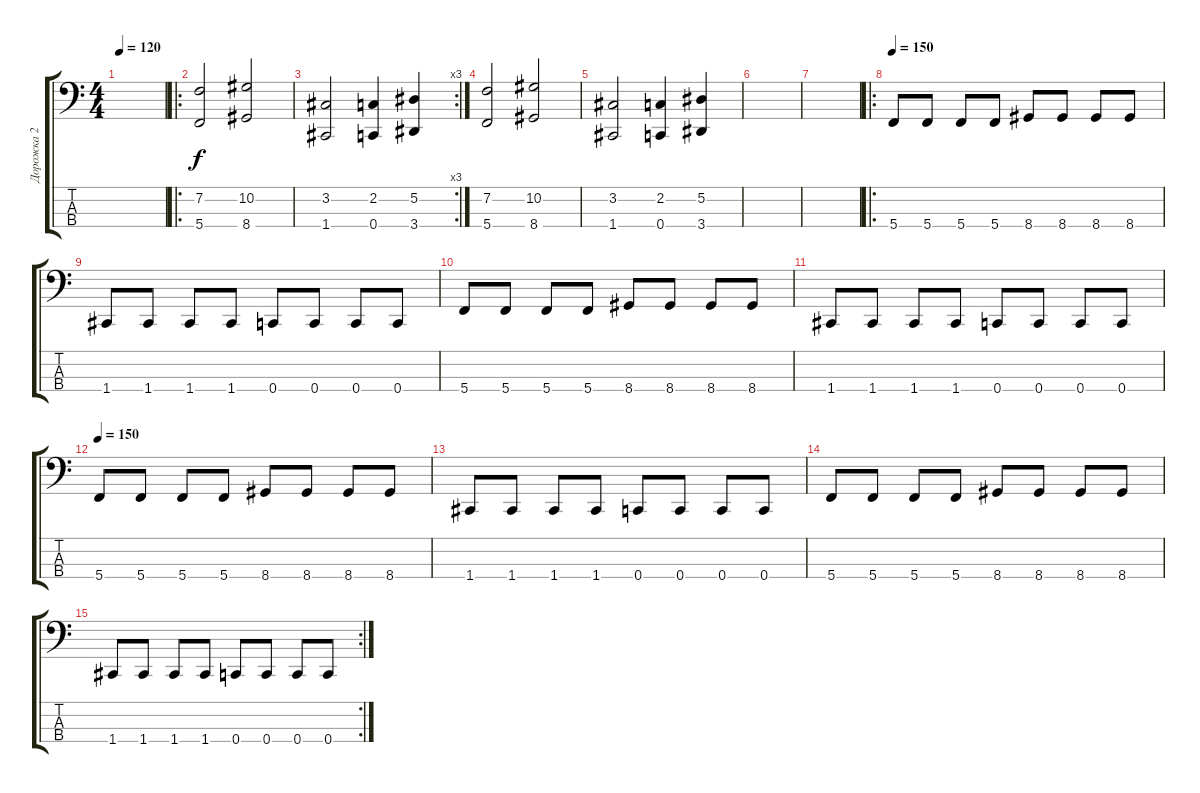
\track ("Дорожка 2" "Дорожка 2") {instrument slapbass1}
\staff {score tabs}
\tuning (Eb2 Bb1 F1 C1) {hide}
\ts (4 4)
\tempo 120
\clef f4
\ks c
|
\ro
(7.2 5.4).2 (10.2 8.4).2 |
\rc 3
(3.2 1.4).2 (2.2 0.4).4 (5.2 3.4).4 |
(7.2 5.4).2 (10.2 8.4).2 |
(3.2 1.4).2 (2.2 0.4).4 (5.2 3.4).4 |
|
|
\ro
\tempo 150
5.4.8 5.4.8 5.4.8 5.4.8 8.4.8 8.4.8 8.4.8 8.4.8 |
1.4.8 1.4.8 1.4.8 1.4.8 0.4.8 0.4.8 0.4.8 0.4.8 |
5.4.8 5.4.8 5.4.8 5.4.8 8.4.8 8.4.8 8.4.8 8.4.8 |
1.4.8 1.4.8 1.4.8 1.4.8 0.4.8 0.4.8 0.4.8 0.4.8 |
\tempo 150
5.4.8 5.4.8 5.4.8 5.4.8 8.4.8 8.4.8 8.4.8 8.4.8 |
1.4.8 1.4.8 1.4.8 1.4.8 0.4.8 0.4.8 0.4.8 0.4.8 |
5.4.8 5.4.8 5.4.8 5.4.8 8.4.8 8.4.8 8.4.8 8.4.8 |
\rc 2
1.4.8 1.4.8 1.4.8 1.4.8 0.4.8 0.4.8 0.4.8 0.4.8
